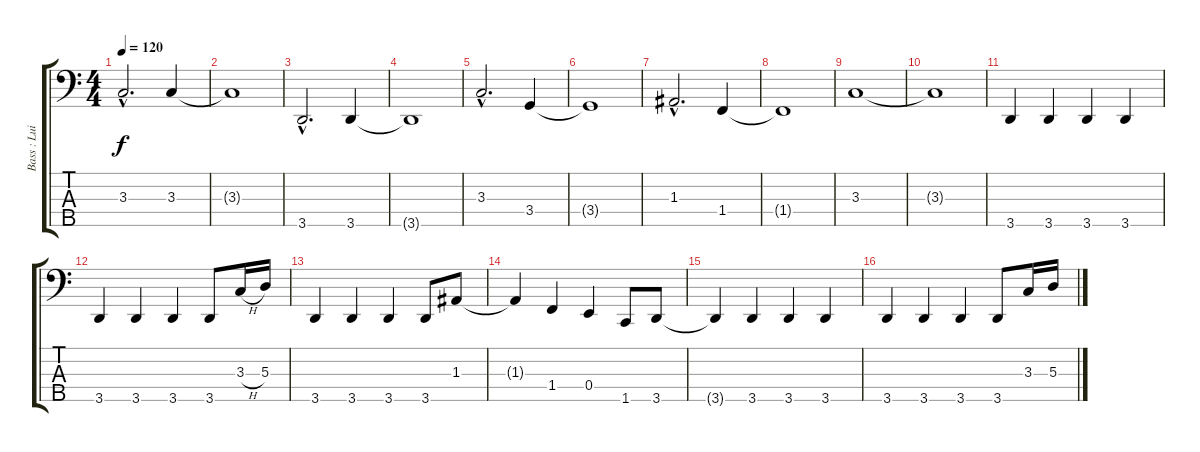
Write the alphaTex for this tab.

\track ("Bass : Luis Mariutti" "Bass : Lui") {instrument slapbass1}
\staff {score tabs}
\tuning (G2 D2 A1 E1 B0) {hide}
\ts (4 4)
\tempo 120
\clef f4
\ks c
3.3{hac}.2{d dy f} 3.3.4 |
3.3{t}.1 |
3.5{hac}.2{d} 3.5.4 |
3.5{t}.1 |
3.3{hac}.2{d} 3.4.4 |
3.4{t}.1 |
1.3{hac}.2{d} 1.4.4 |
1.4{t}.1 |
3.3.1 |
3.3{t}.1 |
3.5.4 3.5.4 3.5.4 3.5.4 |
3.5.4 3.5.4 3.5.4 3.5.8 3.3{h}.16 5.3.16 |
3.5.4 3.5.4 3.5.4 3.5.8 1.3.8 |
1.3{t}.4 1.4.4 0.4.4 1.5.8 3.5.8 |
3.5{t}.4 3.5.4 3.5.4 3.5.4 |
3.5.4 3.5.4 3.5.4 3.5.8 3.3.16 5.3.16
